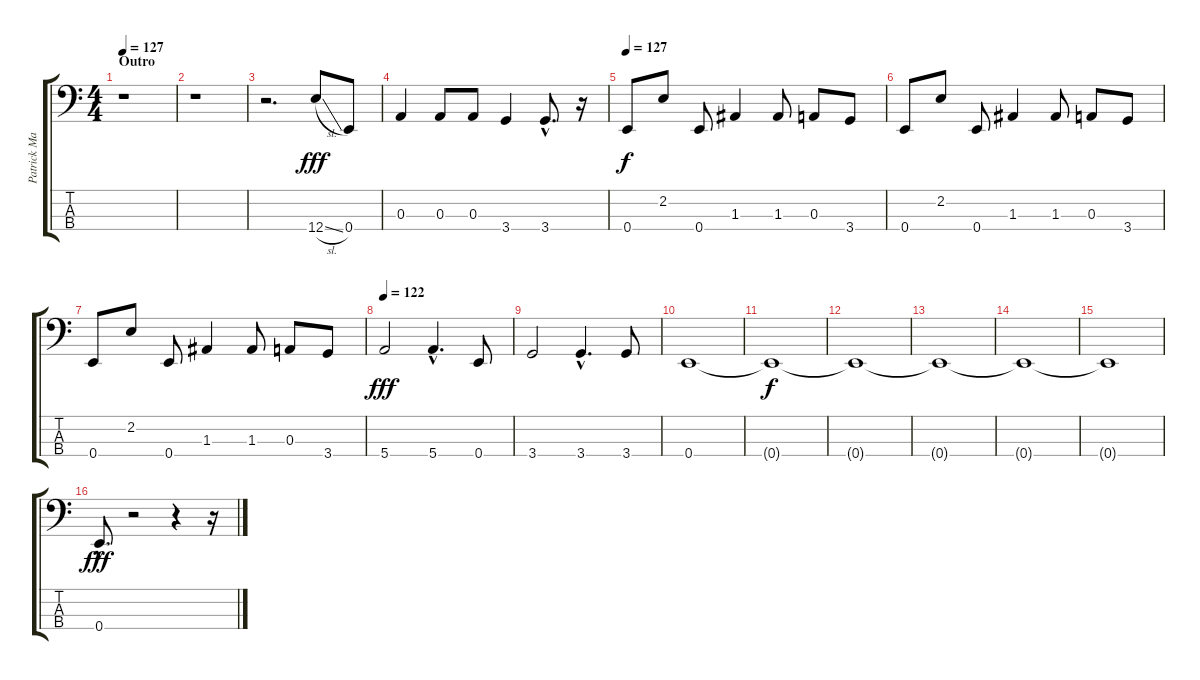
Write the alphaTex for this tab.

\track ("Patrick Matthews" "Patrick Ma") {instrument electricbasspick}
\staff {score tabs}
\tuning (G2 D2 A1 E1) {hide}
\ts (4 4)
\section ("" "Outro")
\tempo 127
\clef f4
\ks c
r.1{dy fff} |
r.1 |
r.2{d} 12.4{sl}.8 0.4.8 |
0.3.4 0.3.8 0.3.8 3.4.4 3.4{hac}.8{d} r.16 |
\tempo 127
0.4.8{dy f} 2.2.8 0.4.8 1.3.4 1.3.8 0.3.8 3.4.8 |
0.4.8 2.2.8 0.4.8 1.3.4 1.3.8 0.3.8 3.4.8 |
0.4.8 2.2.8 0.4.8 1.3.4 1.3.8 0.3.8 3.4.8 |
\tempo 122
5.4.2{dy fff} 5.4{hac}.4{d} 0.4.8 |
3.4.2 3.4{hac}.4{d} 3.4.8 |
0.4.1 |
0.4{t}.1{dy f} |
0.4{t}.1 |
0.4{t}.1 |
0.4{t}.1 |
0.4{t}.1 |
0.4{hac}.8{d dy fff} r.2 r.4 r.16
